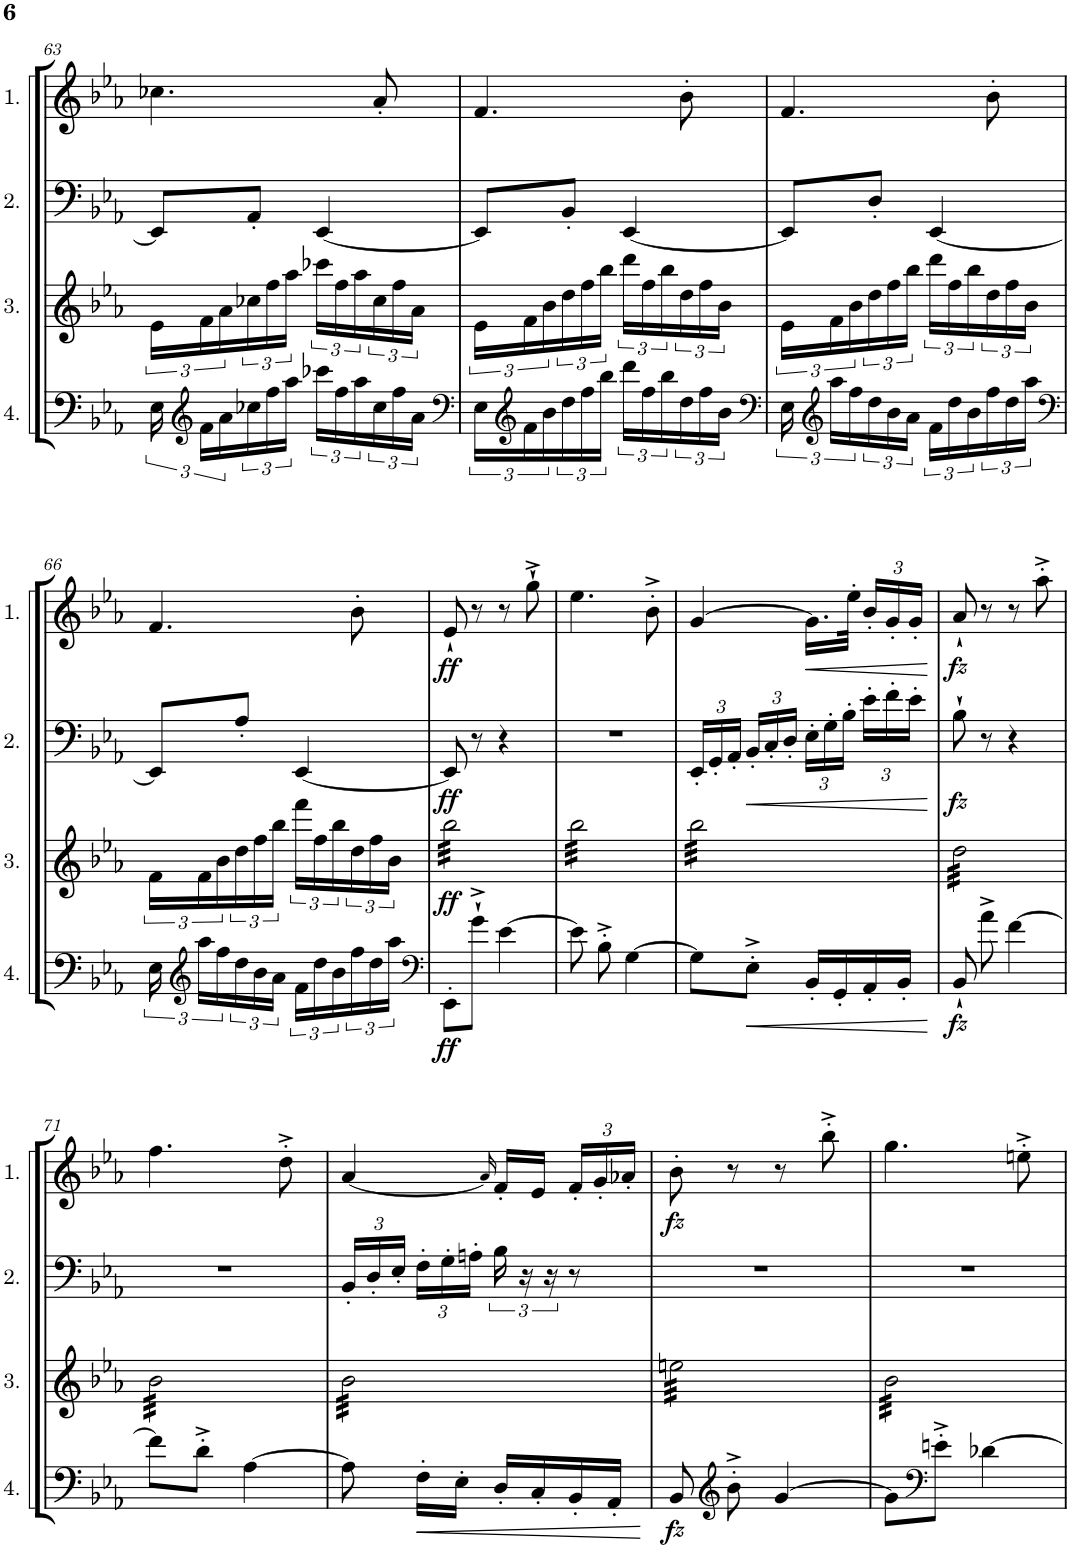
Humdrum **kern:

**kern	**dynam	**kern	**dynam	**kern	**dynam	**kern	**dynam
*part4	*part4	*part3	*part3	*part2	*part2	*part1	*part1
*staff4	*staff4	*staff3	*staff3	*staff2	*staff2	*staff1	*staff1
*I"Cello 4	*	*I"Cello 3	*	*I"Cello 2	*	*I"Cello 1	*
!!LO:PB:g=z
*clefF4	*	*clefG2	*	*clefF4	*	*clefG2	*
*k[b-e-a-]	*	*k[b-e-a-]	*	*k[b-e-a-]	*	*k[b-e-a-]	*
*M2/4	*	*M2/4	*	*M2/4	*	*M2/4	*
=63	=63	=63	=63	=63	=63	=63	=63
24E-\	.	24e-\LL	.	8EE-/L]	.	4.cc-X\	.
*clefG2	*	*	*	*	*	*	*
24f\LL	.	24f\	.	.	.	.	.
24a-\	.	24a-\	.	.	.	.	.
24cc-X\	.	24cc-X\	.	8AA-'/J	.	.	.
24ff\	.	24ff\	.	.	.	.	.
24aa-\JJ	.	24aa-\JJ	.	.	.	.	.
24ccc-X\LL	.	24ccc-X\LL	.	[4EE-/	.	.	.
24ff\	.	24ff\	.	.	.	.	.
24aa-\	.	24aa-\	.	.	.	.	.
24cc-\	.	24cc-\	.	.	.	8a-'/	.
24ff\	.	24ff\	.	.	.	.	.
24a-\JJ	.	24a-\JJ	.	.	.	.	.
=64	=64	=64	=64	=64	=64	=64	=64
*clefF4	*	*	*	*	*	*	*
24E-\LL	.	24e-\LL	.	8EE-/L]	.	4.f/	.
*clefG2	*	*	*	*	*	*	*
24f\	.	24f\	.	.	.	.	.
24b-\	.	24b-\	.	.	.	.	.
24dd\	.	24dd\	.	8BB-'/J	.	.	.
24ff\	.	24ff\	.	.	.	.	.
24bb-\JJ	.	24bb-\JJ	.	.	.	.	.
24ddd\LL	.	24ddd\LL	.	[4EE-/	.	.	.
24ff\	.	24ff\	.	.	.	.	.
24bb-\	.	24bb-\	.	.	.	.	.
24dd\	.	24dd\	.	.	.	8b-'\	.
24ff\	.	24ff\	.	.	.	.	.
24b-\JJ	.	24b-\JJ	.	.	.	.	.
=65	=65	=65	=65	=65	=65	=65	=65
*clefF4	*	*	*	*	*	*	*
24E-\	.	24e-\LL	.	8EE-/L]	.	4.f/	.
*clefG2	*	*	*	*	*	*	*
24aa-\LL	.	24f\	.	.	.	.	.
24ff\	.	24b-\	.	.	.	.	.
24dd\	.	24dd\	.	8D'/J	.	.	.
24b-\	.	24ff\	.	.	.	.	.
24a-\JJ	.	24bb-\JJ	.	.	.	.	.
24f\LL	.	24ddd\LL	.	[4EE-/	.	.	.
24dd\	.	24ff\	.	.	.	.	.
24b-\	.	24bb-\	.	.	.	.	.
24ff\	.	24dd\	.	.	.	8b-'\	.
24dd\	.	24ff\	.	.	.	.	.
24aa-\JJ	.	24b-\JJ	.	.	.	.	.
!!LO:LB:g=z
=66	=66	=66	=66	=66	=66	=66	=66
*clefF4	*	*	*	*	*	*	*
24E-\	.	24f\LL	.	8EE-/L]	.	4.f/	.
*clefG2	*	*	*	*	*	*	*
24aa-\LL	.	24f\	.	.	.	.	.
24ff\	.	24b-\	.	.	.	.	.
24dd\	.	24dd\	.	8A-'/J	.	.	.
24b-\	.	24ff\	.	.	.	.	.
24a-\JJ	.	24bb-\JJ	.	.	.	.	.
24f\LL	.	24fff\LL	.	[4EE-/	.	.	.
24dd\	.	24ff\	.	.	.	.	.
24b-\	.	24bb-\	.	.	.	.	.
24ff\	.	24dd\	.	.	.	8b-'\	.
24dd\	.	24ff\	.	.	.	.	.
24aa-\JJ	.	24b-\JJ	.	.	.	.	.
=67	=67	=67	=67	=67	=67	=67	=67
*clefF4	*	*	*	*	*	*	*
!	!LO:DY:b	!	!LO:DY:b	!	!LO:DY:b	!	!LO:DY:b
*	*	*tremolo	*	*	*	*	*
8EE-'\L	ff	32bb-\LLL	ff	8EE-/]	ff	8e-`/	ff
.	.	32bb-\	.	.	.	.	.
.	.	32bb-\	.	.	.	.	.
.	.	32bb-\	.	.	.	.	.
8g`^\J	.	32bb-\	.	8r	.	8r	.
.	.	32bb-\	.	.	.	.	.
.	.	32bb-\	.	.	.	.	.
.	.	32bb-\	.	.	.	.	.
[4e-\	.	32bb-\	.	4r	.	8r	.
.	.	32bb-\	.	.	.	.	.
.	.	32bb-\	.	.	.	.	.
.	.	32bb-\	.	.	.	.	.
.	.	32bb-\	.	.	.	8gg^`>\	.
.	.	32bb-\	.	.	.	.	.
.	.	32bb-\	.	.	.	.	.
.	.	32bb-\JJJ	.	.	.	.	.
=68	=68	=68	=68	=68	=68	=68	=68
8e-\]	.	32bb-\LLL	.	2r	.	4.ee-\	.
.	.	32bb-\	.	.	.	.	.
.	.	32bb-\	.	.	.	.	.
.	.	32bb-\	.	.	.	.	.
8B-'^\	.	32bb-\	.	.	.	.	.
.	.	32bb-\	.	.	.	.	.
.	.	32bb-\	.	.	.	.	.
.	.	32bb-\	.	.	.	.	.
[4G\	.	32bb-\	.	.	.	.	.
.	.	32bb-\	.	.	.	.	.
.	.	32bb-\	.	.	.	.	.
.	.	32bb-\	.	.	.	.	.
.	.	32bb-\	.	.	.	8b-'^\	.
.	.	32bb-\	.	.	.	.	.
.	.	32bb-\	.	.	.	.	.
.	.	32bb-\JJJ	.	.	.	.	.
=69	=69	=69	=69	=69	=69	=69	=69
*	*	*	*	*Xbrackettup	*	*	*
8G\L]	.	32bb-\LLL	.	24EE-'/LL	.	[4g/	.
.	.	32bb-\	.	.	.	.	.
.	.	.	.	24GG'/	.	.	.
.	.	32bb-\	.	.	.	.	.
.	.	.	.	24AA-'/JJ	.	.	.
.	.	32bb-\	.	.	.	.	.
!	!LO:HP:b	!	!	!	!LO:HP:b	!	!
8E-'^\J	<	32bb-\	.	24BB-'/LL	<	.	.
.	.	32bb-\	.	.	.	.	.
.	.	.	.	24C'/	.	.	.
.	.	32bb-\	.	.	.	.	.
.	.	.	.	24D'/JJ	.	.	.
.	.	32bb-\	.	.	.	.	.
!	!	!	!	!	!	!	!LO:HP:b
16BB-'/LL	.	32bb-\	.	24E-'\LL	.	16.g\LL]	<
.	.	32bb-\	.	.	.	.	.
.	.	.	.	24G'\	.	.	.
16GG'/	.	32bb-\	.	.	.	.	.
.	.	.	.	24B-'\JJ	.	.	.
.	.	32bb-\	.	.	.	32ee-'\JJk	.
*	*	*	*	*	*	*Xbrackettup	*
16AA-'/	.	32bb-\	.	24e-'\LL	.	24b-'/LL	.
.	.	32bb-\	.	.	.	.	.
.	.	.	.	24f'\	.	24g'/	.
16BB-'/JJ	.	32bb-\	.	.	.	.	.
.	.	.	.	24e-'\JJ	.	24g'/JJ	.
.	.	32bb-\JJJ	.	.	.	.	.
.	[	.	.	.	[	.	[
=70	=70	=70	=70	=70	=70	=70	=70
!	!LO:DY:b	!	!	!	!LO:DY:b	!	!LO:DY:b
8BB-`/	fz	32dd\LLL	.	8B-`\	fz	8a-`/	fz
.	.	32dd\	.	.	.	.	.
.	.	32dd\	.	.	.	.	.
.	.	32dd\	.	.	.	.	.
8a-^\	.	32dd\	.	8r	.	8r	.
.	.	32dd\	.	.	.	.	.
.	.	32dd\	.	.	.	.	.
.	.	32dd\	.	.	.	.	.
[4f\	.	32dd\	.	4r	.	8r	.
.	.	32dd\	.	.	.	.	.
.	.	32dd\	.	.	.	.	.
.	.	32dd\	.	.	.	.	.
.	.	32dd\	.	.	.	8aa-'^\	.
.	.	32dd\	.	.	.	.	.
.	.	32dd\	.	.	.	.	.
.	.	32dd\JJJ	.	.	.	.	.
!!LO:LB:g=z
=71	=71	=71	=71	=71	=71	=71	=71
8f\L]	.	32b-\LLL	.	2r	.	4.ff\	.
.	.	32b-\	.	.	.	.	.
.	.	32b-\	.	.	.	.	.
.	.	32b-\	.	.	.	.	.
8d'^\J	.	32b-\	.	.	.	.	.
.	.	32b-\	.	.	.	.	.
.	.	32b-\	.	.	.	.	.
.	.	32b-\	.	.	.	.	.
[4A-\	.	32b-\	.	.	.	.	.
.	.	32b-\	.	.	.	.	.
.	.	32b-\	.	.	.	.	.
.	.	32b-\	.	.	.	.	.
.	.	32b-\	.	.	.	8dd'^\	.
.	.	32b-\	.	.	.	.	.
.	.	32b-\	.	.	.	.	.
.	.	32b-\JJJ	.	.	.	.	.
=72	=72	=72	=72	=72	=72	=72	=72
8A-\]	.	32b-\LLL	.	24BB-'/LL	.	[4a-/	.
.	.	32b-\	.	.	.	.	.
.	.	.	.	24D'/	.	.	.
.	.	32b-\	.	.	.	.	.
.	.	.	.	24E-'/JJ	.	.	.
.	.	32b-\	.	.	.	.	.
!	!LO:HP:b	!	!	!	!	!	!
16F'\LL	<	32b-\	.	24F'\LL	.	.	.
.	.	32b-\	.	.	.	.	.
.	.	.	.	24G'\	.	.	.
16E-'\JJ	.	32b-\	.	.	.	.	.
.	.	.	.	24An'\JJ	.	.	.
.	.	32b-\	.	.	.	.	.
.	.	.	.	.	.	16qa-/]	.
*	*	*	*	*brackettup	*	*	*
16D'/LL	.	32b-\	.	24B-\	.	16f'/LL	.
.	.	32b-\	.	.	.	.	.
.	.	.	.	24r	.	.	.
16C'/	.	32b-\	.	.	.	16e-/JJ	.
.	.	.	.	24r	.	.	.
.	.	32b-\	.	.	.	.	.
16BB-'/	.	32b-\	.	8r	.	24f'/LL	.
.	.	32b-\	.	.	.	.	.
.	.	.	.	.	.	24g'/	.
16AA-'/JJ	.	32b-\	.	.	.	.	.
.	.	.	.	.	.	24a-X'/JJ	.
.	.	32b-\JJJ	.	.	.	.	.
.	[	.	.	.	.	.	.
=73	=73	=73	=73	=73	=73	=73	=73
!	!LO:DY:b	!	!	!	!	!	!LO:DY:b
8BB-/	fz	32een\LLL	.	2r	.	8b-'\	fz
.	.	32een\	.	.	.	.	.
.	.	32een\	.	.	.	.	.
.	.	32een\	.	.	.	.	.
*clefG2	*	*	*	*	*	*	*
8b-'^\	.	32een\	.	.	.	8r	.
.	.	32een\	.	.	.	.	.
.	.	32een\	.	.	.	.	.
.	.	32een\	.	.	.	.	.
[4g/	.	32een\	.	.	.	8r	.
.	.	32een\	.	.	.	.	.
.	.	32een\	.	.	.	.	.
.	.	32een\	.	.	.	.	.
.	.	32een\	.	.	.	8bb-'^\	.
.	.	32een\	.	.	.	.	.
.	.	32een\	.	.	.	.	.
.	.	32een\JJJ	.	.	.	.	.
=74	=74	=74	=74	=74	=74	=74	=74
8g\L]	.	32b-\LLL	.	2r	.	4.gg\	.
.	.	32b-\	.	.	.	.	.
.	.	32b-\	.	.	.	.	.
.	.	32b-\	.	.	.	.	.
*clefF4	*	*	*	*	*	*	*
8en'^\J	.	32b-\	.	.	.	.	.
.	.	32b-\	.	.	.	.	.
.	.	32b-\	.	.	.	.	.
.	.	32b-\	.	.	.	.	.
[4d-X\	.	32b-\	.	.	.	.	.
.	.	32b-\	.	.	.	.	.
.	.	32b-\	.	.	.	.	.
.	.	32b-\	.	.	.	.	.
.	.	32b-\	.	.	.	8een'^\	.
.	.	32b-\	.	.	.	.	.
.	.	32b-\	.	.	.	.	.
.	.	32b-\JJJ	.	.	.	.	.
*	*	*Xtremolo	*	*	*	*	*
=	=	=	=	=	=	=	=
*-	*-	*-	*-	*-	*-	*-	*-
